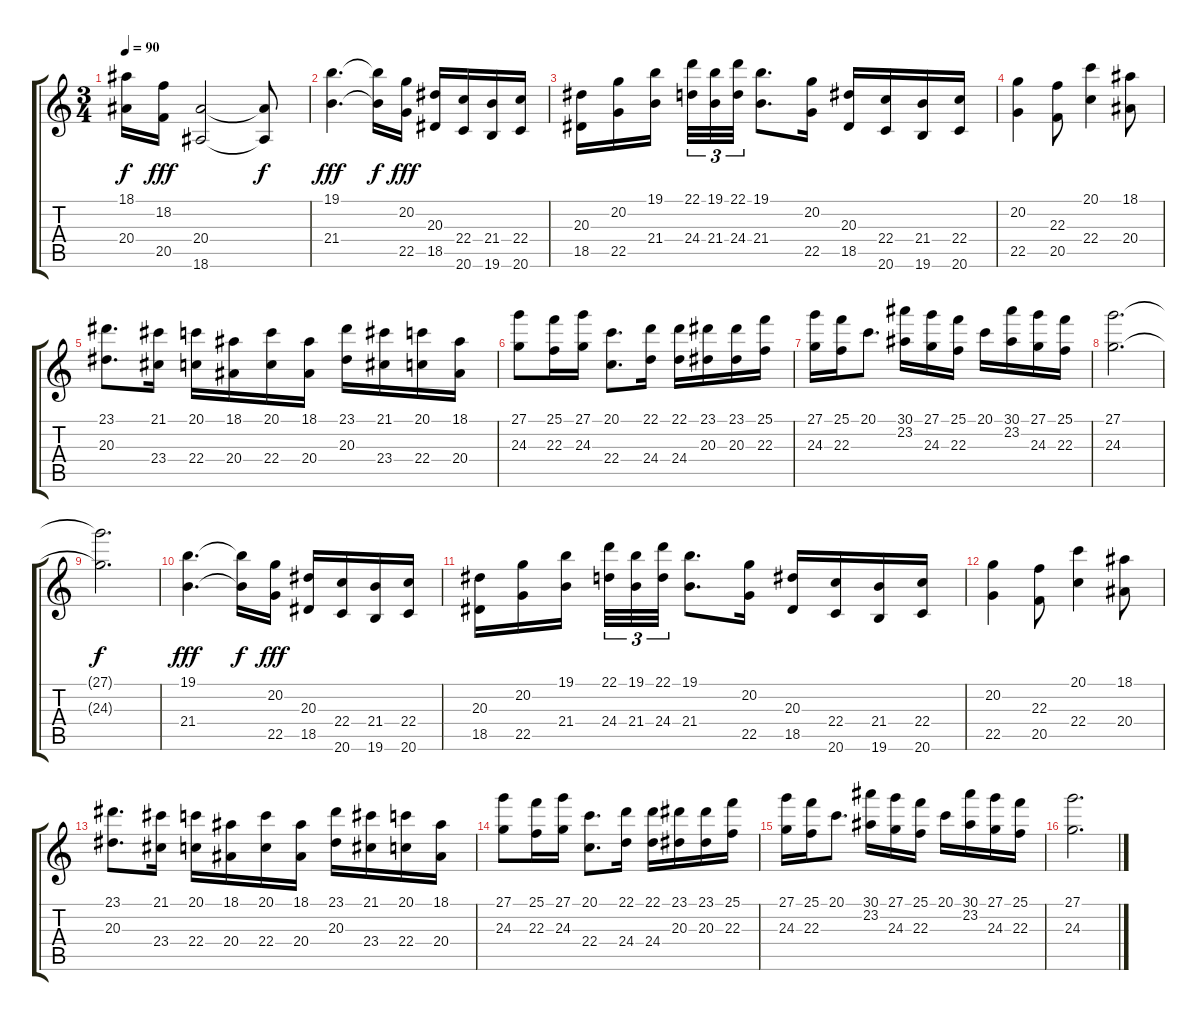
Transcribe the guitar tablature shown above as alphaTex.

\track "" {instrument acousticgrandpiano}
\staff {score tabs}
\tuning (E4 B3 G3 D3 A2 E2) {hide}
\ts (3 4)
\tempo 90
\clef g2
\ks c
(18.1{t} 20.4{t}).16{dy f} (18.2 20.5).16{dy fff} (20.4 18.6).2 (20.4{t} 18.6{t}).8{dy f} |
(19.1 21.4).4{d dy fff instrument acousticgrandpiano} (19.1{t} 21.4{t}).16{dy f} (20.2 22.5).16{dy fff} (20.3 18.5).16 (22.4 20.6).16 (21.4 19.6).16 (22.4 20.6).16 |
(20.3 18.5).16 (20.2 22.5).16 (19.1 21.4).16{beam splitsecondary} (22.1 24.4).32{tu (3 2)} (19.1 21.4).32{tu (3 2)} (22.1 24.4).32{tu (3 2)} (19.1 21.4).8{d} (20.2 22.5).16 (20.3 18.5).16 (22.4 20.6).16 (21.4 19.6).16 (22.4 20.6).16 |
(20.2 22.5).4 (22.3 20.5).8 (20.1 22.4).4 (18.1 20.4).8 |
(23.1 20.3).8{d} (21.1 23.4).16 (20.1 22.4).16 (18.1 20.4).16 (20.1 22.4).16 (18.1 20.4).16 (23.1 20.3).16 (21.1 23.4).16 (20.1 22.4).16 (18.1 20.4).16 |
(27.1 24.3).8 (25.1 22.3).16 (27.1 24.3).16 (20.1 22.4).8{d} (22.1 24.4).16 (22.1 24.4).16 (23.1 20.3).16 (23.1 20.3).16 (25.1 22.3).16 |
(27.1 24.3).16 (25.1 22.3).16 20.1.8{d} (30.1 23.2).16 (27.1 24.3).16 (25.1 22.3).16 20.1.16 (30.1 23.2).16 (27.1 24.3).16 (25.1 22.3).16 |
(27.1 24.3).2{d} |
(27.1{t} 24.3{t}).2{d dy f} |
(19.1 21.4).4{d dy fff} (19.1{t} 21.4{t}).16{dy f} (20.2 22.5).16{dy fff} (20.3 18.5).16 (22.4 20.6).16 (21.4 19.6).16 (22.4 20.6).16 |
(20.3 18.5).16 (20.2 22.5).16 (19.1 21.4).16{beam splitsecondary} (22.1 24.4).32{tu (3 2)} (19.1 21.4).32{tu (3 2)} (22.1 24.4).32{tu (3 2)} (19.1 21.4).8{d} (20.2 22.5).16 (20.3 18.5).16 (22.4 20.6).16 (21.4 19.6).16 (22.4 20.6).16 |
(20.2 22.5).4 (22.3 20.5).8 (20.1 22.4).4 (18.1 20.4).8 |
(23.1 20.3).8{d} (21.1 23.4).16 (20.1 22.4).16 (18.1 20.4).16 (20.1 22.4).16 (18.1 20.4).16 (23.1 20.3).16 (21.1 23.4).16 (20.1 22.4).16 (18.1 20.4).16 |
(27.1 24.3).8 (25.1 22.3).16 (27.1 24.3).16 (20.1 22.4).8{d} (22.1 24.4).16 (22.1 24.4).16 (23.1 20.3).16 (23.1 20.3).16 (25.1 22.3).16 |
(27.1 24.3).16 (25.1 22.3).16 20.1.8{d} (30.1 23.2).16 (27.1 24.3).16 (25.1 22.3).16 20.1.16 (30.1 23.2).16 (27.1 24.3).16 (25.1 22.3).16 |
(27.1 24.3).2{d}
